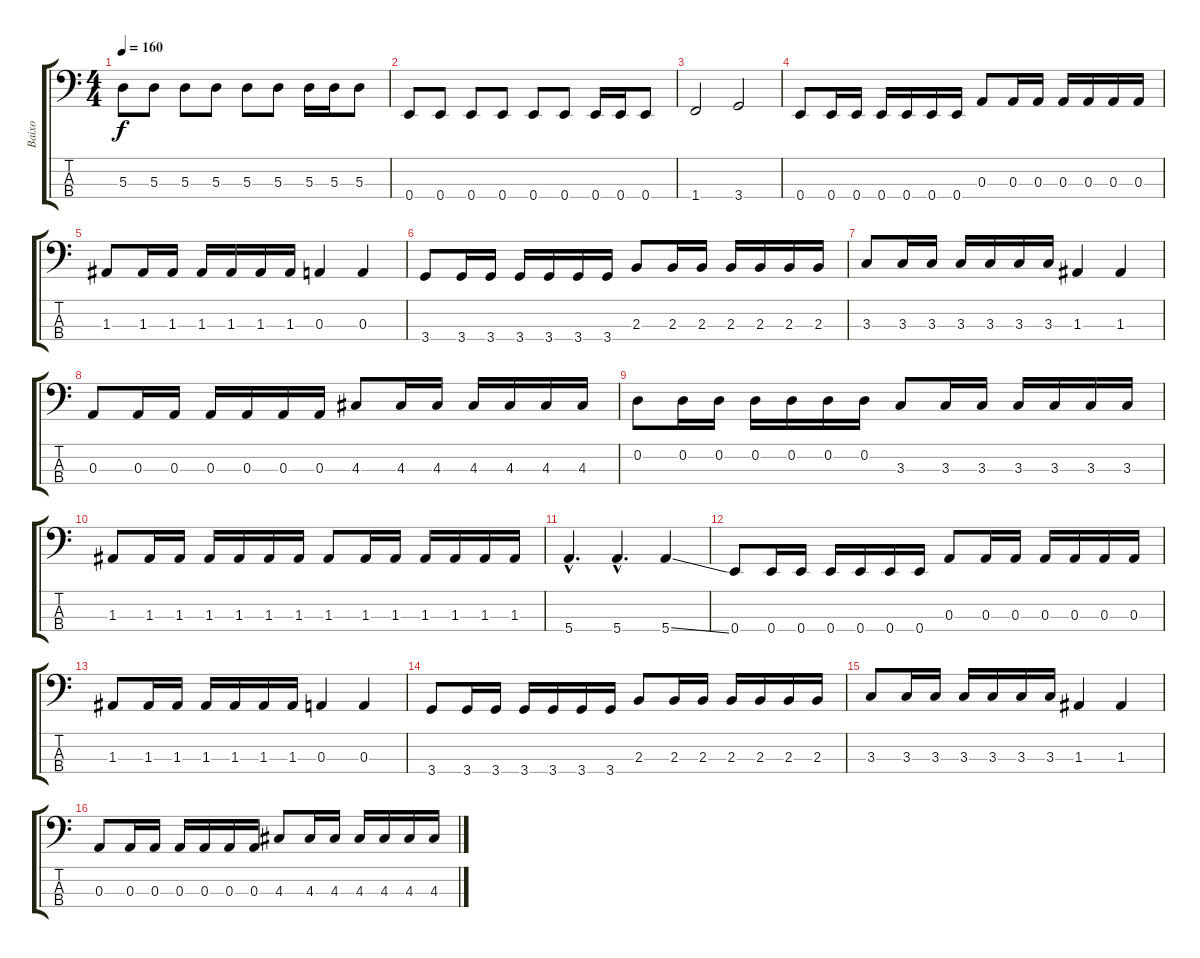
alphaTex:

\track ("Baixo" "Baixo") {instrument electricbassfinger}
\staff {score tabs}
\tuning (G2 D2 A1 E1) {hide}
\ts (4 4)
\tempo 160
\clef f4
\ks c
5.3.8{dy f} 5.3.8 5.3.8 5.3.8 5.3.8 5.3.8 5.3.16 5.3.16 5.3.8 |
0.4.8 0.4.8 0.4.8 0.4.8 0.4.8 0.4.8 0.4.16 0.4.16 0.4.8 |
1.4.2 3.4.2 |
0.4.8 0.4.16 0.4.16 0.4.16 0.4.16 0.4.16 0.4.16 0.3.8 0.3.16 0.3.16 0.3.16 0.3.16 0.3.16 0.3.16 |
1.3.8 1.3.16 1.3.16 1.3.16 1.3.16 1.3.16 1.3.16 0.3.4 0.3.4 |
3.4.8 3.4.16 3.4.16 3.4.16 3.4.16 3.4.16 3.4.16 2.3.8 2.3.16 2.3.16 2.3.16 2.3.16 2.3.16 2.3.16 |
3.3.8 3.3.16 3.3.16 3.3.16 3.3.16 3.3.16 3.3.16 1.3.4 1.3.4 |
0.3.8 0.3.16 0.3.16 0.3.16 0.3.16 0.3.16 0.3.16 4.3.8 4.3.16 4.3.16 4.3.16 4.3.16 4.3.16 4.3.16 |
0.2.8 0.2.16 0.2.16 0.2.16 0.2.16 0.2.16 0.2.16 3.3.8 3.3.16 3.3.16 3.3.16 3.3.16 3.3.16 3.3.16 |
1.3.8 1.3.16 1.3.16 1.3.16 1.3.16 1.3.16 1.3.16 1.3.8 1.3.16 1.3.16 1.3.16 1.3.16 1.3.16 1.3.16 |
5.4{hac}.4{d} 5.4{hac}.4{d} 5.4{ss}.4 |
0.4.8 0.4.16 0.4.16 0.4.16 0.4.16 0.4.16 0.4.16 0.3.8 0.3.16 0.3.16 0.3.16 0.3.16 0.3.16 0.3.16 |
1.3.8 1.3.16 1.3.16 1.3.16 1.3.16 1.3.16 1.3.16 0.3.4 0.3.4 |
3.4.8 3.4.16 3.4.16 3.4.16 3.4.16 3.4.16 3.4.16 2.3.8 2.3.16 2.3.16 2.3.16 2.3.16 2.3.16 2.3.16 |
3.3.8 3.3.16 3.3.16 3.3.16 3.3.16 3.3.16 3.3.16 1.3.4 1.3.4 |
0.3.8 0.3.16 0.3.16 0.3.16 0.3.16 0.3.16 0.3.16 4.3.8 4.3.16 4.3.16 4.3.16 4.3.16 4.3.16 4.3.16
